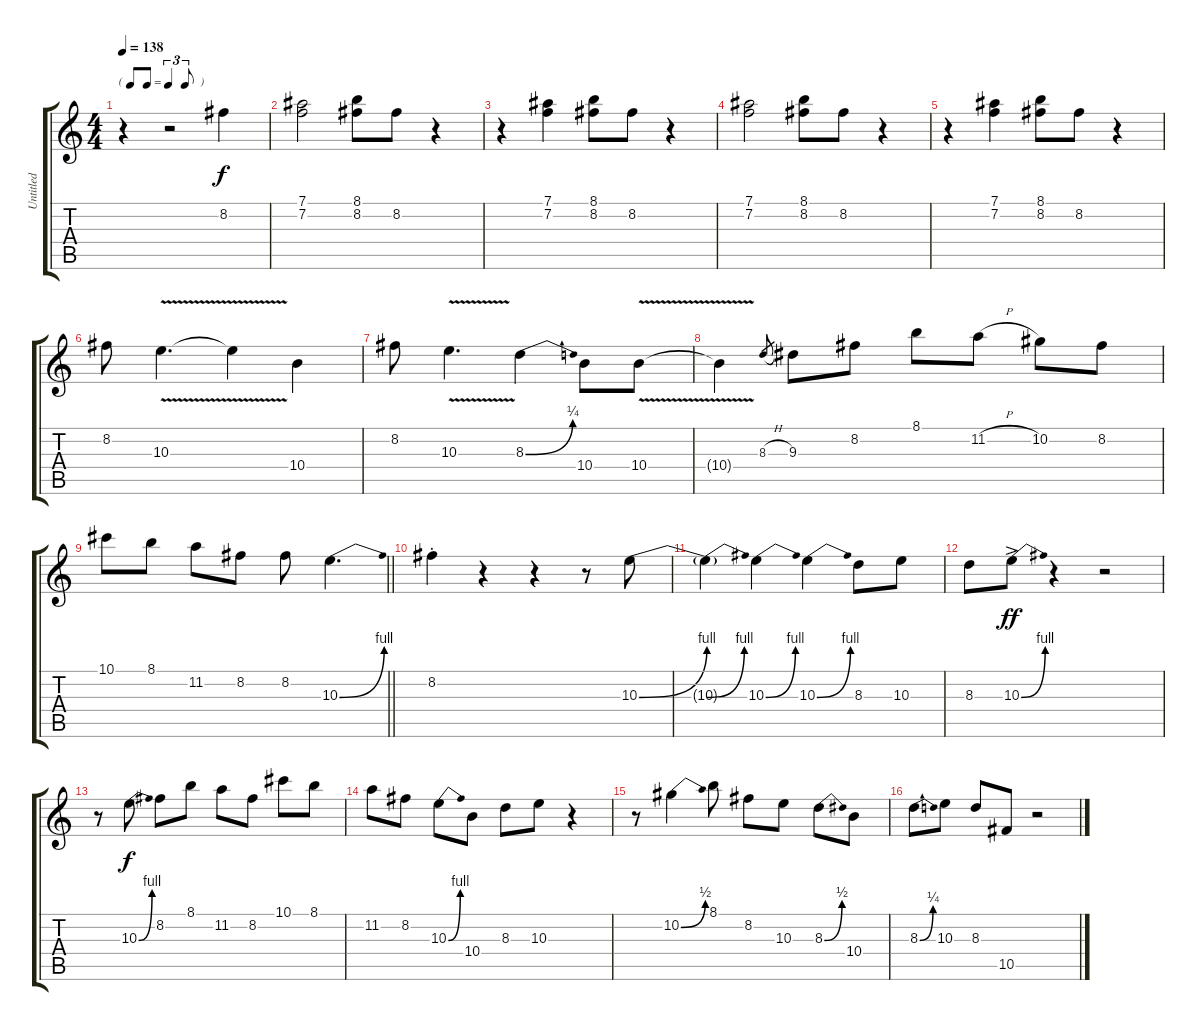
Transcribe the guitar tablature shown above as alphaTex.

\track ("Untitled" "Untitled") {instrument acousticguitarsteel}
\staff {score tabs}
\tuning (Eb4 Bb3 Gb3 Db3 Ab2 Eb2) {hide}
\ts (4 4)
\tf triplet8th
\tempo 138
\clef g2
\ks c
r.4{dy f instrument acousticguitarsteel} r.2 8.2.4 |
(7.1 7.2).2 (8.1 8.2).8 8.2.8 r.4 |
r.4 (7.1 7.2).4 (8.1 8.2).8 8.2.8 r.4 |
(7.1 7.2).2 (8.1 8.2).8 8.2.8 r.4 |
r.4 (7.1 7.2).4 (8.1 8.2).8 8.2.8 r.4 |
8.2.8 10.3{v}.4{d} 10.3{v t}.4 10.4.4 |
8.2.8 10.3{v}.4{d} 8.3{be (bend 0 0 60 1)}.4 10.4.8 10.4{v}.8 |
10.4{v t}.4 8.3{h}.8{gr} 9.3.8 8.2.8 8.1.8 11.2{h}.8 10.2.8 8.2.8 |
\barLineRight lightlight
10.1.8 8.1.8 11.2.8 8.2.8 8.2.8 10.3{be (bend 0 0 60 4)}.4{d} |
8.2{st}.4 r.4 r.4 r.8 10.3{be (bend 0 0 60 4)}.8 |
10.3{be (bend 0 0 60 4) t}.4 10.3{be (bend 0 0 60 4)}.4 10.3{be (bend 0 0 60 4)}.4 8.3.8 10.3.8 |
8.3.8 10.3{be (bend 0 0 60 4) ac}.8{dy ff} r.4 r.2 |
r.8 10.3{be (bend 0 0 60 4)}.8{dy f} 8.2.8 8.1.8 11.2.8 8.2.8 10.1.8 8.1.8 |
11.2.8 8.2.8 10.3{be (bend 0 0 60 4)}.8 10.4.8 8.3.8 10.3.8 r.4 |
r.8 10.2{be (bend 0 0 60 2)}.4 8.1.8 8.2.8 10.3.8 8.3{be (bend 0 0 60 2)}.8 10.4.8 |
8.3{be (bend 0 0 60 1)}.8 10.3.8 8.3.8 10.5.8 r.2
